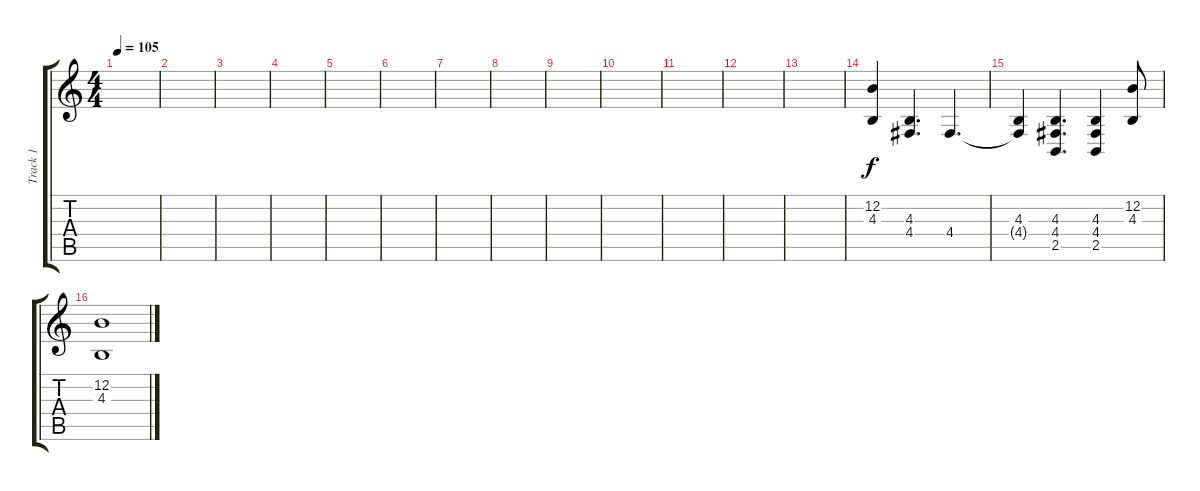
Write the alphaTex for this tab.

\track ("Track 1" "Track 1") {instrument gunshot}
\staff {score tabs}
\tuning (E4 B3 G3 D3 A2 E2) {hide}
\ts (4 4)
\tempo 105
\clef g2
\ks c
|
|
|
|
|
|
|
|
|
|
|
|
|
(12.2 4.3).4 (4.3 4.4).4{d} 4.4.4{d} |
(4.3 4.4{t}).4 (4.3 4.4 2.5).4{d} (4.3 4.4 2.5).4 (12.2 4.3).8 |
(12.2 4.3).1
